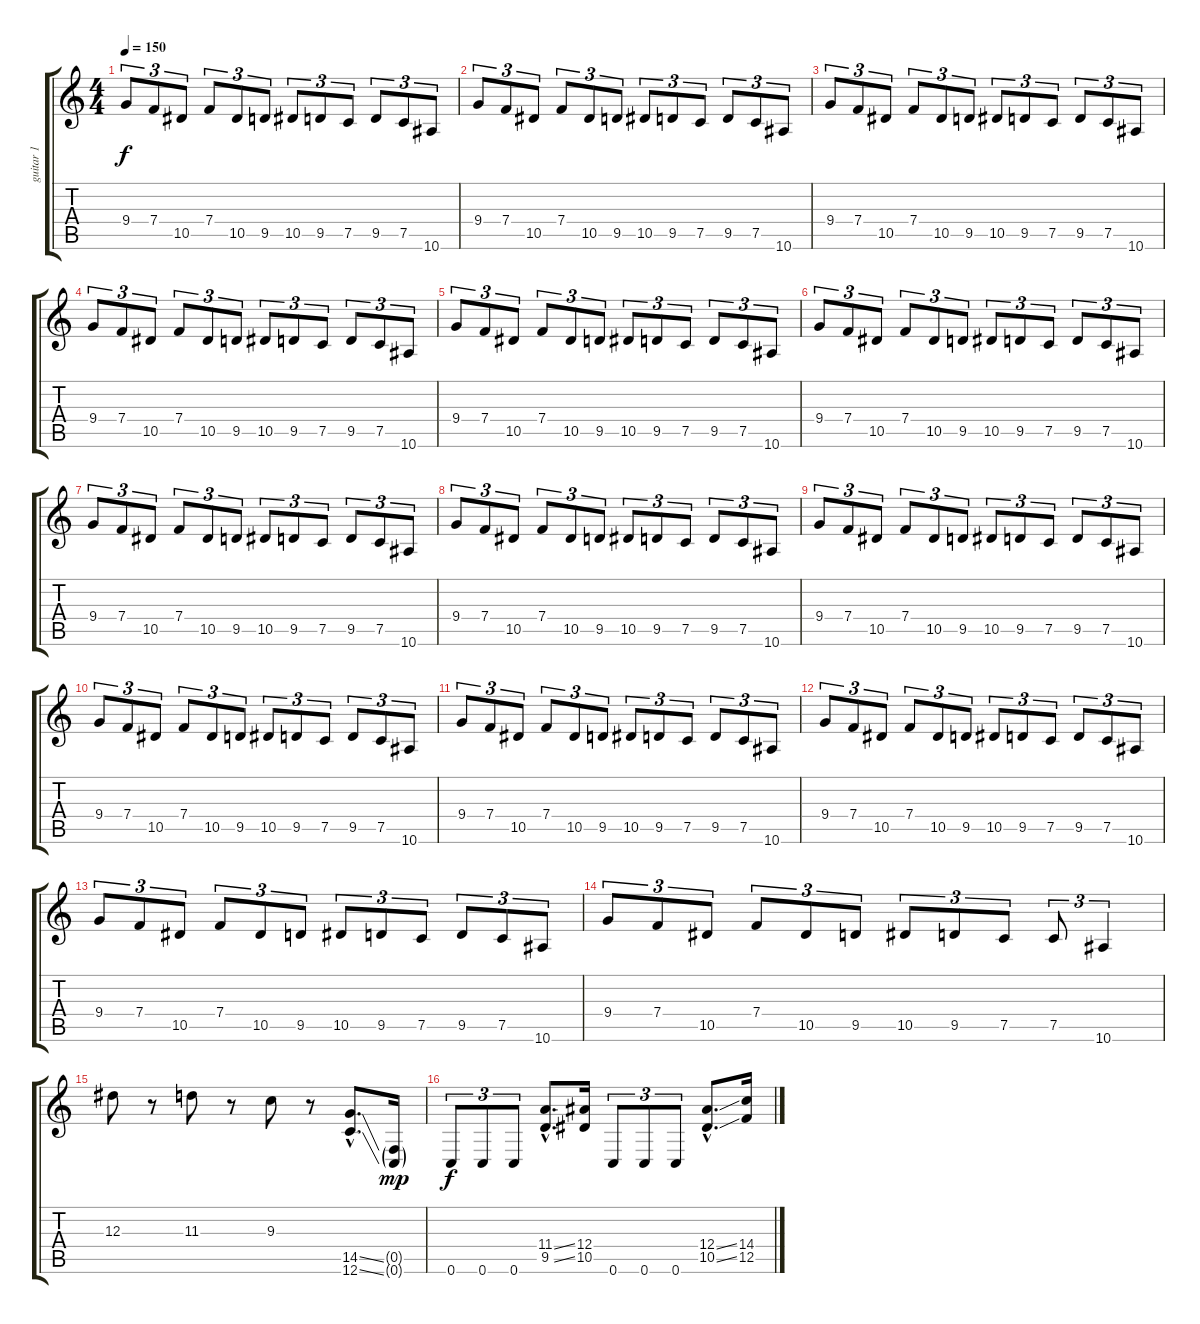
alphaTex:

\track ("guitar 1" "guitar 1") {instrument distortionguitar}
\staff {score tabs}
\tuning (C4 G3 Eb3 Bb2 F2 C2) {hide}
\ts (4 4)
\tempo 150
\clef g2
\ks c
9.4.8{tu (3 2) dy f} 7.4.8{tu (3 2)} 10.5.8{tu (3 2)} 7.4.8{tu (3 2)} 10.5.8{tu (3 2)} 9.5.8{tu (3 2)} 10.5.8{tu (3 2)} 9.5.8{tu (3 2)} 7.5.8{tu (3 2)} 9.5.8{tu (3 2)} 7.5.8{tu (3 2)} 10.6.8{tu (3 2)} |
9.4.8{tu (3 2)} 7.4.8{tu (3 2)} 10.5.8{tu (3 2)} 7.4.8{tu (3 2)} 10.5.8{tu (3 2)} 9.5.8{tu (3 2)} 10.5.8{tu (3 2)} 9.5.8{tu (3 2)} 7.5.8{tu (3 2)} 9.5.8{tu (3 2)} 7.5.8{tu (3 2)} 10.6.8{tu (3 2)} |
9.4.8{tu (3 2)} 7.4.8{tu (3 2)} 10.5.8{tu (3 2)} 7.4.8{tu (3 2)} 10.5.8{tu (3 2)} 9.5.8{tu (3 2)} 10.5.8{tu (3 2)} 9.5.8{tu (3 2)} 7.5.8{tu (3 2)} 9.5.8{tu (3 2)} 7.5.8{tu (3 2)} 10.6.8{tu (3 2)} |
9.4.8{tu (3 2)} 7.4.8{tu (3 2)} 10.5.8{tu (3 2)} 7.4.8{tu (3 2)} 10.5.8{tu (3 2)} 9.5.8{tu (3 2)} 10.5.8{tu (3 2)} 9.5.8{tu (3 2)} 7.5.8{tu (3 2)} 9.5.8{tu (3 2)} 7.5.8{tu (3 2)} 10.6.8{tu (3 2)} |
9.4.8{tu (3 2)} 7.4.8{tu (3 2)} 10.5.8{tu (3 2)} 7.4.8{tu (3 2)} 10.5.8{tu (3 2)} 9.5.8{tu (3 2)} 10.5.8{tu (3 2)} 9.5.8{tu (3 2)} 7.5.8{tu (3 2)} 9.5.8{tu (3 2)} 7.5.8{tu (3 2)} 10.6.8{tu (3 2)} |
9.4.8{tu (3 2)} 7.4.8{tu (3 2)} 10.5.8{tu (3 2)} 7.4.8{tu (3 2)} 10.5.8{tu (3 2)} 9.5.8{tu (3 2)} 10.5.8{tu (3 2)} 9.5.8{tu (3 2)} 7.5.8{tu (3 2)} 9.5.8{tu (3 2)} 7.5.8{tu (3 2)} 10.6.8{tu (3 2)} |
9.4.8{tu (3 2)} 7.4.8{tu (3 2)} 10.5.8{tu (3 2)} 7.4.8{tu (3 2)} 10.5.8{tu (3 2)} 9.5.8{tu (3 2)} 10.5.8{tu (3 2)} 9.5.8{tu (3 2)} 7.5.8{tu (3 2)} 9.5.8{tu (3 2)} 7.5.8{tu (3 2)} 10.6.8{tu (3 2)} |
9.4.8{tu (3 2)} 7.4.8{tu (3 2)} 10.5.8{tu (3 2)} 7.4.8{tu (3 2)} 10.5.8{tu (3 2)} 9.5.8{tu (3 2)} 10.5.8{tu (3 2)} 9.5.8{tu (3 2)} 7.5.8{tu (3 2)} 9.5.8{tu (3 2)} 7.5.8{tu (3 2)} 10.6.8{tu (3 2)} |
9.4.8{tu (3 2)} 7.4.8{tu (3 2)} 10.5.8{tu (3 2)} 7.4.8{tu (3 2)} 10.5.8{tu (3 2)} 9.5.8{tu (3 2)} 10.5.8{tu (3 2)} 9.5.8{tu (3 2)} 7.5.8{tu (3 2)} 9.5.8{tu (3 2)} 7.5.8{tu (3 2)} 10.6.8{tu (3 2)} |
9.4.8{tu (3 2)} 7.4.8{tu (3 2)} 10.5.8{tu (3 2)} 7.4.8{tu (3 2)} 10.5.8{tu (3 2)} 9.5.8{tu (3 2)} 10.5.8{tu (3 2)} 9.5.8{tu (3 2)} 7.5.8{tu (3 2)} 9.5.8{tu (3 2)} 7.5.8{tu (3 2)} 10.6.8{tu (3 2)} |
9.4.8{tu (3 2)} 7.4.8{tu (3 2)} 10.5.8{tu (3 2)} 7.4.8{tu (3 2)} 10.5.8{tu (3 2)} 9.5.8{tu (3 2)} 10.5.8{tu (3 2)} 9.5.8{tu (3 2)} 7.5.8{tu (3 2)} 9.5.8{tu (3 2)} 7.5.8{tu (3 2)} 10.6.8{tu (3 2)} |
9.4.8{tu (3 2)} 7.4.8{tu (3 2)} 10.5.8{tu (3 2)} 7.4.8{tu (3 2)} 10.5.8{tu (3 2)} 9.5.8{tu (3 2)} 10.5.8{tu (3 2)} 9.5.8{tu (3 2)} 7.5.8{tu (3 2)} 9.5.8{tu (3 2)} 7.5.8{tu (3 2)} 10.6.8{tu (3 2)} |
9.4.8{tu (3 2)} 7.4.8{tu (3 2)} 10.5.8{tu (3 2)} 7.4.8{tu (3 2)} 10.5.8{tu (3 2)} 9.5.8{tu (3 2)} 10.5.8{tu (3 2)} 9.5.8{tu (3 2)} 7.5.8{tu (3 2)} 9.5.8{tu (3 2)} 7.5.8{tu (3 2)} 10.6.8{tu (3 2)} |
9.4.8{tu (3 2)} 7.4.8{tu (3 2)} 10.5.8{tu (3 2)} 7.4.8{tu (3 2)} 10.5.8{tu (3 2)} 9.5.8{tu (3 2)} 10.5.8{tu (3 2)} 9.5.8{tu (3 2)} 7.5.8{tu (3 2)} 7.5.8{tu (3 2)} 10.6.4{tu (3 2)} |
12.3.8 r.8 11.3.8 r.8 9.3.8 r.8 (14.5{ss hac} 12.6{ss hac}).8{d} (0.5{g} 0.6{g}).16{dy mp} |
0.6.8{tu (3 2) dy f} 0.6.8{tu (3 2)} 0.6.8{tu (3 2)} (11.4{ss hac} 9.5{ss hac}).8{d} (12.4 10.5).16 0.6.8{tu (3 2)} 0.6.8{tu (3 2)} 0.6.8{tu (3 2)} (12.4{ss hac} 10.5{ss hac}).8{d} (14.4 12.5).16
